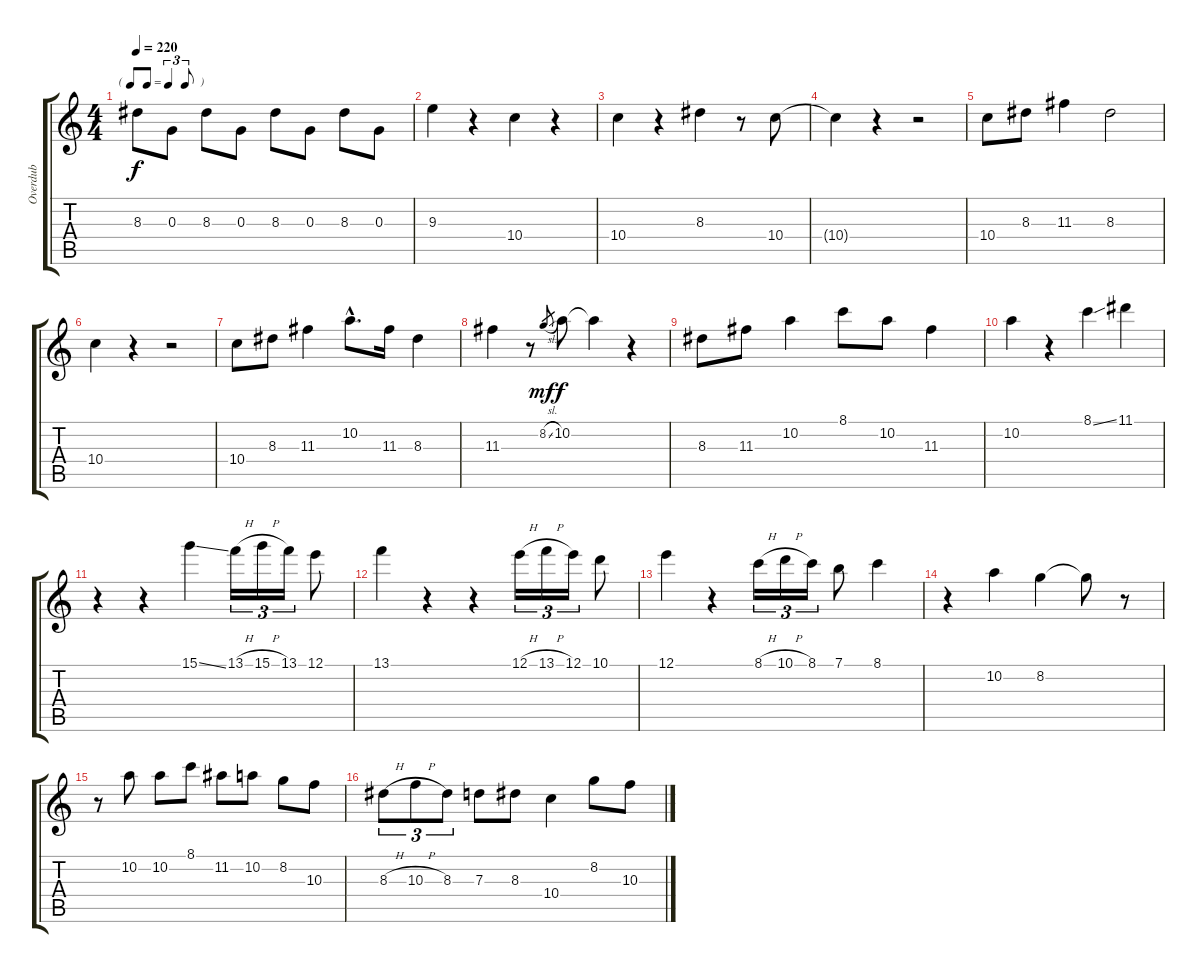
\track ("Overdub" "Overdub") {instrument electricbasspick}
\staff {score tabs}
\tuning (E4 B3 G3 D3 A2 E2) {hide}
\ts (4 4)
\tf triplet8th
\tempo 220
\clef g2
\ks c
8.3.8{dy f} 0.3.8 8.3.8 0.3.8 8.3.8 0.3.8 8.3.8 0.3.8 |
9.3.4 r.4 10.4.4 r.4 |
10.4.4 r.4 8.3.4 r.8 10.4.8 |
10.4{t}.4 r.4 r.2 |
10.4.8 8.3.8 11.3.4 8.3.2 |
10.4.4 r.4 r.2 |
10.4.8 8.3.8 11.3.4 10.2{hac}.8{d} 11.3.16 8.3.4 |
11.3.4 r.8 8.2{sl}.8{gr dy mf} 10.2.8{dy f} 10.2{t}.4 r.4 |
8.3.8 11.3.8 10.2.4 8.1.8 10.2.8 11.3.4 |
10.2.4 r.4 8.1{ss}.4 11.1.4 |
r.4 r.4 15.1{ss}.4 13.1{h}.16{tu (3 2)} 15.1{h}.16{tu (3 2)} 13.1.16{tu (3 2)} 12.1.8 |
13.1.4 r.4 r.4 12.1{h}.16{tu (3 2)} 13.1{h}.16{tu (3 2)} 12.1.16{tu (3 2)} 10.1.8 |
12.1.4 r.4 8.1{h}.16{tu (3 2)} 10.1{h}.16{tu (3 2)} 8.1.16{tu (3 2)} 7.1.8 8.1.4 |
r.4 10.2.4 8.2.4 8.2{t}.8 r.8 |
r.8 10.2.8 10.2.8 8.1.8 11.2.8 10.2.8 8.2.8 10.3.8 |
8.3{h}.8{tu (3 2)} 10.3{h}.8{tu (3 2)} 8.3.8{tu (3 2)} 7.3.8 8.3.8 10.4.4 8.2.8 10.3.8
